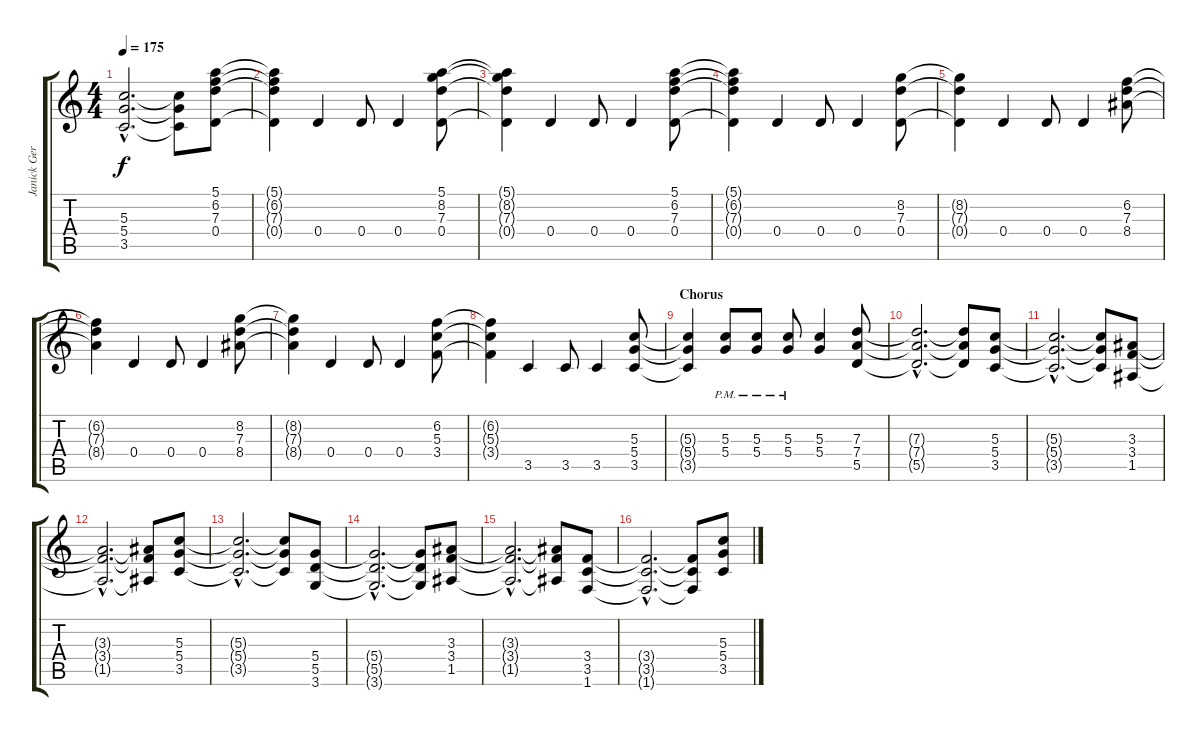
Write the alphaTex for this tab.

\track ("Janick Gers" "Janick Ger") {instrument overdrivenguitar}
\staff {score tabs}
\tuning (E4 B3 G3 D3 A2 E2) {hide}
\ts (4 4)
\tempo 175
\clef g2
\ks c
(5.3{hac t} 5.4{hac t} 3.5{hac t}).2{d dy f} (5.3{t} 5.4{t} 3.5{t}).8 (5.1 6.2 7.3 0.4).8 |
(5.1{t} 6.2{t} 7.3{t} 0.4{t}).4 0.4.4 0.4.8 0.4.4 (5.1 8.2 7.3 0.4).8 |
(5.1{t} 8.2{t} 7.3{t} 0.4{t}).4 0.4.4 0.4.8 0.4.4 (5.1 6.2 7.3 0.4).8 |
(5.1{t} 6.2{t} 7.3{t} 0.4{t}).4 0.4.4 0.4.8 0.4.4 (8.2 7.3 0.4).8 |
(8.2{t} 7.3{t} 0.4{t}).4 0.4.4 0.4.8 0.4.4 (6.2 7.3 8.4).8 |
(6.2{t} 7.3{t} 8.4{t}).4 0.4.4 0.4.8 0.4.4 (8.2 7.3 8.4).8 |
(8.2{t} 7.3{t} 8.4{t}).4 0.4.4 0.4.8 0.4.4 (6.2 5.3 3.4).8 |
(6.2{t} 5.3{t} 3.4{t}).4 3.5.4 3.5.8 3.5.4 (5.3 5.4 3.5).8 |
\section ("" "Chorus")
(5.3{t} 5.4{t} 3.5{t}).4 (5.3{pm} 5.4{pm}).8 (5.3{pm} 5.4{pm}).8 (5.3{pm} 5.4{pm}).8 (5.3 5.4).4 (7.3 7.4 5.5).8 |
(7.3{hac t} 7.4{hac t} 5.5{hac t}).2{d} (7.3{t} 7.4{t} 5.5{t}).8 (5.3 5.4 3.5).8 |
(5.3{hac t} 5.4{hac t} 3.5{hac t}).2{d} (5.3{t} 5.4{t} 3.5{t}).8 (3.3 3.4 1.5).8 |
(3.3{hac t} 3.4{hac t} 1.5{hac t}).2{d} (3.3{t} 3.4{t} 1.5{t}).8 (5.3 5.4 3.5).8 |
(5.3{hac t} 5.4{hac t} 3.5{hac t}).2{d} (5.3{t} 5.4{t} 3.5{t}).8 (5.4 5.5 3.6).8 |
(5.4{hac t} 5.5{hac t} 3.6{hac t}).2{d} (5.4{t} 5.5{t} 3.6{t}).8 (3.3 3.4 1.5).8 |
(3.3{hac t} 3.4{hac t} 1.5{hac t}).2{d} (3.3{t} 3.4{t} 1.5{t}).8 (3.4 3.5 1.6).8 |
(3.4{hac t} 3.5{hac t} 1.6{hac t}).2{d} (3.4{t} 3.5{t} 1.6{t}).8 (5.3 5.4 3.5).8
